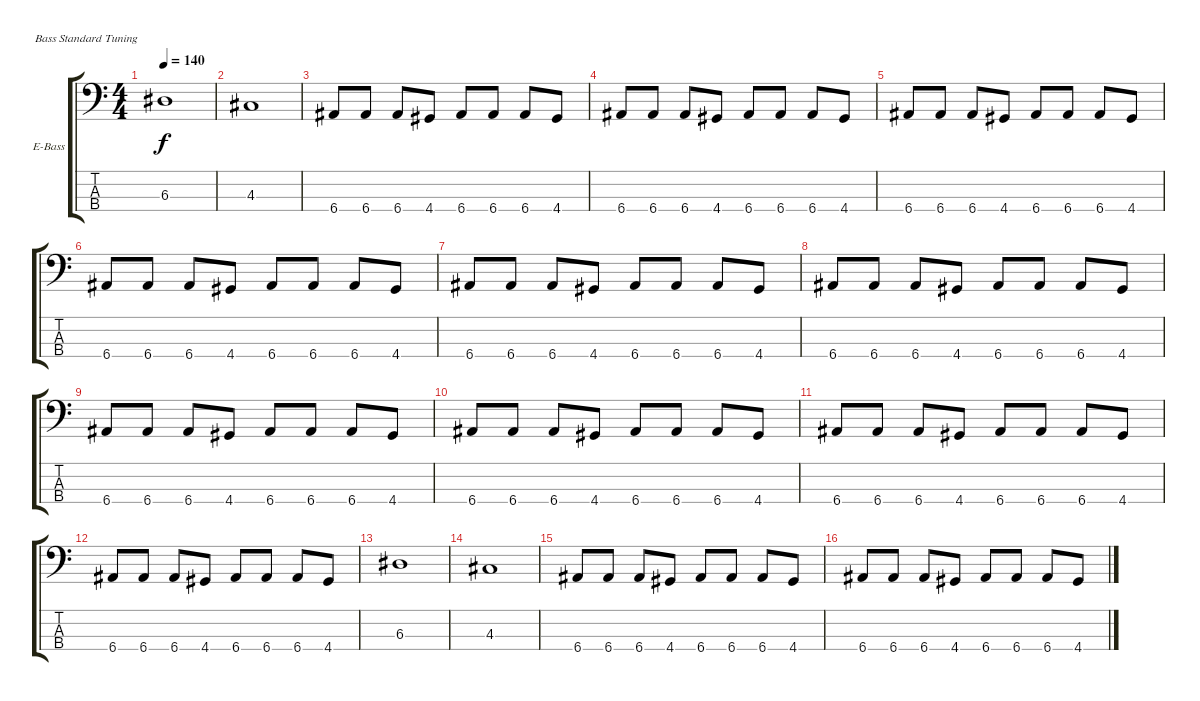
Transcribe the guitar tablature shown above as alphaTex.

\bracketExtendMode groupsimilarinstruments
\firstSystemTrackNameOrientation horizontal
\otherSystemsTrackNameOrientation horizontal
\track ("bass" "E-Bass") {instrument electricbassfinger}
\staff {score tabs}
\tuning (G2 D2 A1 E1)
\ts (4 4)
\tempo 140
\clef f4
\ks c
6.3.1{dy f} |
4.3.1 |
6.4.8 6.4.8 6.4.8 4.4.8 6.4.8 6.4.8 6.4.8 4.4.8 |
6.4.8 6.4.8 6.4.8 4.4.8 6.4.8 6.4.8 6.4.8 4.4.8 |
6.4.8 6.4.8 6.4.8 4.4.8 6.4.8 6.4.8 6.4.8 4.4.8 |
6.4.8 6.4.8 6.4.8 4.4.8 6.4.8 6.4.8 6.4.8 4.4.8 |
6.4.8 6.4.8 6.4.8 4.4.8 6.4.8 6.4.8 6.4.8 4.4.8 |
6.4.8 6.4.8 6.4.8 4.4.8 6.4.8 6.4.8 6.4.8 4.4.8 |
6.4.8 6.4.8 6.4.8 4.4.8 6.4.8 6.4.8 6.4.8 4.4.8 |
6.4.8 6.4.8 6.4.8 4.4.8 6.4.8 6.4.8 6.4.8 4.4.8 |
6.4.8 6.4.8 6.4.8 4.4.8 6.4.8 6.4.8 6.4.8 4.4.8 |
6.4.8 6.4.8 6.4.8 4.4.8 6.4.8 6.4.8 6.4.8 4.4.8 |
6.3.1 |
4.3.1 |
6.4.8 6.4.8 6.4.8 4.4.8 6.4.8 6.4.8 6.4.8 4.4.8 |
6.4.8 6.4.8 6.4.8 4.4.8 6.4.8 6.4.8 6.4.8 4.4.8
